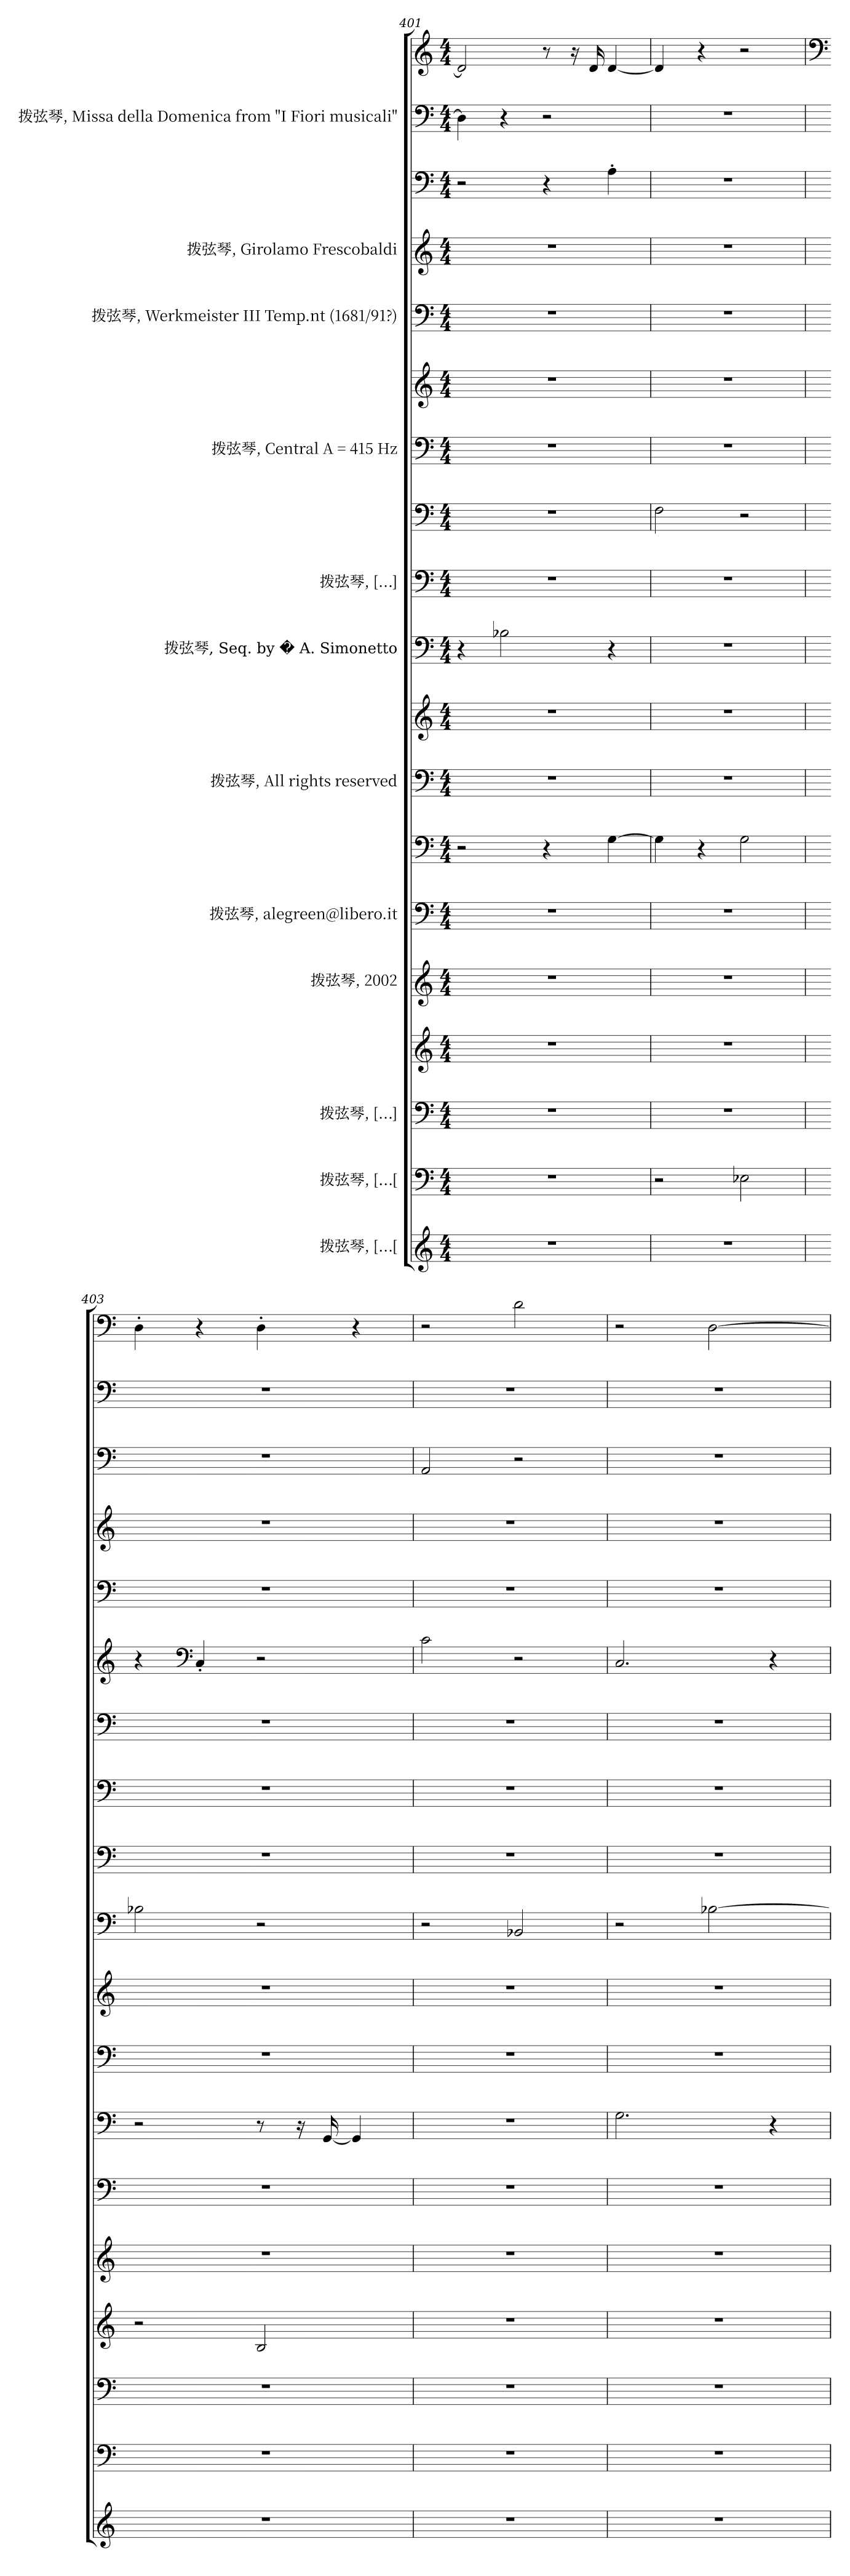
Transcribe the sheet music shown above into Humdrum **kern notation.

**kern	**kern	**kern	**kern	**kern	**kern	**kern	**kern	**kern	**kern	**kern	**kern	**kern	**kern	**kern	**kern	**kern	**kern	**kern
*part12	*part11	*part10	*part10	*part9	*part8	*part8	*part7	*part7	*part6	*part5	*part5	*part4	*part4	*part3	*part2	*part2	*part1	*part1
*staff19	*staff18	*staff17	*staff16	*staff15	*staff14	*staff13	*staff12	*staff11	*staff10	*staff9	*staff8	*staff7	*staff6	*staff5	*staff4	*staff3	*staff2	*staff1
*I"拨弦琴, [...[	*I"拨弦琴, [...[	*I"拨弦琴, [...]	*	*I"拨弦琴, 2002	*I"拨弦琴, alegreen@libero.it	*	*I"拨弦琴, All rights reserved	*	*I"拨弦琴, Seq. by � A. Simonetto	*I"拨弦琴, [...]	*	*I"拨弦琴, Central A = 415 Hz	*	*I"拨弦琴, Werkmeister III Temp.nt (1681/91?)	*I"拨弦琴, Girolamo Frescobaldi	*	*I"拨弦琴, Missa della Domenica from &quot;I Fiori musicali&quot;	*
*clefG2	*clefF4	*clefF4	*clefG2	*clefG2	*clefF4	*clefF4	*clefF4	*clefG2	*clefF4	*clefF4	*clefF4	*clefF4	*clefG2	*clefF4	*clefG2	*clefF4	*clefF4	*clefG2
*k[]	*k[]	*k[]	*k[]	*k[]	*k[]	*k[]	*k[]	*k[]	*k[]	*k[]	*k[]	*k[]	*k[]	*k[]	*k[]	*k[]	*k[]	*k[]
*M4/4	*M4/4	*M4/4	*M4/4	*M4/4	*M4/4	*M4/4	*M4/4	*M4/4	*M4/4	*M4/4	*M4/4	*M4/4	*M4/4	*M4/4	*M4/4	*M4/4	*M4/4	*M4/4
=401	=401	=401	=401	=401	=401	=401	=401	=401	=401	=401	=401	=401	=401	=401	=401	=401	=401	=401
1r	1r	1r	1r	1r	1r	2r	1r	1r	4r	1r	1r	1r	1r	1r	1r	2r	4D\]	2d/]
.	.	.	.	.	.	.	.	.	2B-X\	.	.	.	.	.	.	.	4r	.
.	.	.	.	.	.	4r	.	.	.	.	.	.	.	.	.	4r	2r	8r
.	.	.	.	.	.	.	.	.	.	.	.	.	.	.	.	.	.	16r
.	.	.	.	.	.	.	.	.	.	.	.	.	.	.	.	.	.	16d/
.	.	.	.	.	.	[4G\	.	.	4r	.	.	.	.	.	.	4A'\	.	[4d/
=402	=402	=402	=402	=402	=402	=402	=402	=402	=402	=402	=402	=402	=402	=402	=402	=402	=402	=402
1r	2r	1r	1r	1r	1r	4G\]	1r	1r	1r	1r	2F\	1r	1r	1r	1r	1r	1r	4d/]
.	.	.	.	.	.	4r	.	.	.	.	.	.	.	.	.	.	.	4r
.	2E-X\	.	.	.	.	2G\	.	.	.	.	2r	.	.	.	.	.	.	2r
!!LO:PB:g=z
=403	=403	=403	=403	=403	=403	=403	=403	=403	=403	=403	=403	=403	=403	=403	=403	=403	=403	=403
*	*	*	*	*	*	*	*	*	*	*	*	*	*	*	*	*	*	*clefF4
1r	1r	1r	2r	1r	1r	2r	1r	1r	2B-X\	1r	1r	1r	4r	1r	1r	1r	1r	4D'\
*	*	*	*	*	*	*	*	*	*	*	*	*	*clefF4	*	*	*	*	*
.	.	.	.	.	.	.	.	.	.	.	.	.	4C'/	.	.	.	.	4r
.	.	.	2B/	.	.	8r	.	.	2r	.	.	.	2r	.	.	.	.	4D'\
.	.	.	.	.	.	16r	.	.	.	.	.	.	.	.	.	.	.	.
.	.	.	.	.	.	[16GG/	.	.	.	.	.	.	.	.	.	.	.	.
.	.	.	.	.	.	4GG/]	.	.	.	.	.	.	.	.	.	.	.	4r
=404	=404	=404	=404	=404	=404	=404	=404	=404	=404	=404	=404	=404	=404	=404	=404	=404	=404	=404
1r	1r	1r	1r	1r	1r	1r	1r	1r	2r	1r	1r	1r	2c\	1r	1r	2AA/	1r	2r
.	.	.	.	.	.	.	.	.	2BB-X/	.	.	.	2r	.	.	2r	.	2d\
=405	=405	=405	=405	=405	=405	=405	=405	=405	=405	=405	=405	=405	=405	=405	=405	=405	=405	=405
1r	1r	1r	1r	1r	1r	2.G\	1r	1r	2r	1r	1r	1r	2.C/	1r	1r	1r	1r	2r
.	.	.	.	.	.	.	.	.	[2B-X\	.	.	.	.	.	.	.	.	[2D\
.	.	.	.	.	.	4r	.	.	.	.	.	.	4r	.	.	.	.	.
=	=	=	=	=	=	=	=	=	=	=	=	=	=	=	=	=	=	=
*-	*-	*-	*-	*-	*-	*-	*-	*-	*-	*-	*-	*-	*-	*-	*-	*-	*-	*-
